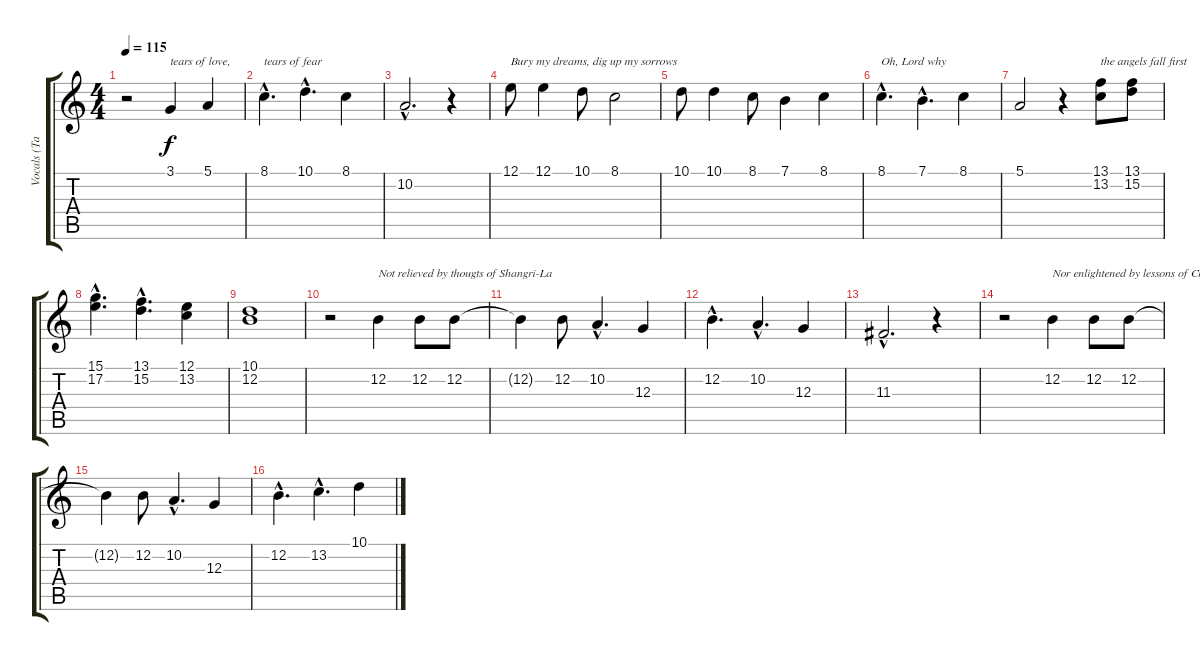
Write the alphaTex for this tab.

\track ("Vocals (Tarja)" "Vocals (Ta") {instrument lead6voice}
\staff {score tabs}
\tuning (E4 B3 G3 D3 A2 E2) {hide}
\ts (4 4)
\tempo 115
\clef g2
\ks c
r.2{dy f} 3.1.4{txt "tears of love,"} 5.1.4 |
8.1{hac}.4{d txt "tears of fear"} 10.1{hac}.4{d} 8.1.4 |
10.2{hac}.2{d} r.4 |
12.1.8{txt "Bury my dreams, dig up my sorrows"} 12.1.4 10.1.8 8.1.2 |
10.1.8 10.1.4 8.1.8 7.1.4 8.1.4 |
8.1{hac}.4{d txt "Oh, Lord why"} 7.1{hac}.4{d} 8.1.4 |
5.1.2 r.4 (13.1 13.2).8{txt "the angels fall first"} (13.1 15.2).8 |
(15.1{hac} 17.2{hac}).4{d} (13.1{hac} 15.2{hac}).4{d} (12.1 13.2).4 |
(10.1 12.2).1 |
r.2 12.2.4{txt "Not relieved by thougts of Shangri-La"} 12.2.8 12.2.8 |
12.2{t}.4 12.2.8 10.2{hac}.4{d} 12.3.4 |
12.2{hac}.4{d} 10.2{hac}.4{d} 12.3.4 |
11.3{hac}.2{d} r.4 |
r.2 12.2.4{txt "Nor enlightened by lessons of Christ"} 12.2.8 12.2.8 |
12.2{t}.4 12.2.8 10.2{hac}.4{d} 12.3.4 |
12.2{hac}.4{d} 13.2{hac}.4{d} 10.1.4
